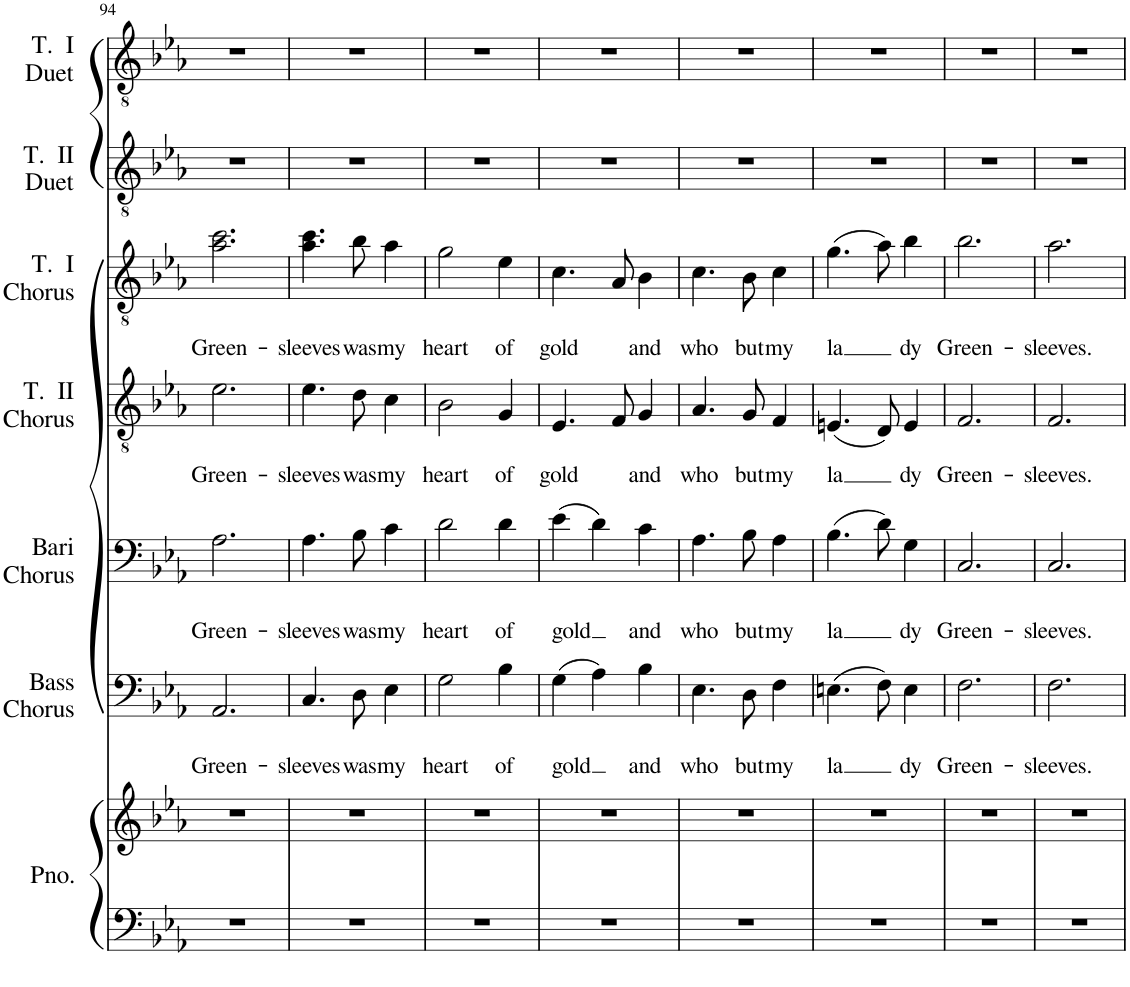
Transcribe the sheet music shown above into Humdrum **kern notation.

**kern	**kern	**kern	**text	**text	**kern	**text	**text	**kern	**text	**text	**kern	**text	**text	**kern	**kern
*part7	*part7	*part6	*part6	*part6	*part5	*part5	*part5	*part4	*part4	*part4	*part3	*part3	*part3	*part2	*part1
*staff8	*staff7	*staff6	*staff6	*staff6	*staff5	*staff5	*staff5	*staff4	*staff4	*staff4	*staff3	*staff3	*staff3	*staff2	*staff1
*I"Piano	*	*I"Bass Chorus	*	*	*I"Baritone Chorus	*	*	*I"Tenor II Chorus	*	*	*I"Tenor I Chorus	*	*	*I"Tenor II Duet	*I"Tenor I Duet
*I'Pno.	*	*I'Bass Chorus	*	*	*I'Bari Chorus	*	*	*I'T.  II Chorus	*	*	*I'T.  I Chorus	*	*	*I'T.  II Duet	*I'T.  I Duet
!!LO:PB:g=z
*clefF4	*clefG2	*clefF4	*	*	*clefF4	*	*	*clefGv2	*	*	*clefGv2	*	*	*clefGv2	*clefGv2
*k[b-e-a-]	*k[b-e-a-]	*k[b-e-a-]	*	*	*k[b-e-a-]	*	*	*k[b-e-a-]	*	*	*k[b-e-a-]	*	*	*k[b-e-a-]	*k[b-e-a-]
*M3/4	*M3/4	*M3/4	*	*	*M3/4	*	*	*M3/4	*	*	*M3/4	*	*	*M3/4	*M3/4
=94	=94	=94	=94	=94	=94	=94	=94	=94	=94	=94	=94	=94	=94	=94	=94
!	!	!	!	!LO:LY:b	!	!	!LO:LY:b	!	!	!LO:LY:b	!	!	!LO:LY:b	!	!
2.r	2.r	2.AA-/	.	Green-	2.A-\	.	Green-	2.e-\	.	Green-	2.a-\ 2.cc\	.	Green-	2.r	2.r
=95	=95	=95	=95	=95	=95	=95	=95	=95	=95	=95	=95	=95	=95	=95	=95
!	!	!	!	!LO:LY:b	!	!	!LO:LY:b	!	!	!LO:LY:b	!	!	!LO:LY:b	!	!
2.r	2.r	4.C/	.	-sleeves	4.A-\	.	-sleeves	4.e-\	.	-sleeves	4.a-\ 4.cc\	.	-sleeves	2.r	2.r
!	!	!	!	!LO:LY:b	!	!	!LO:LY:b	!	!	!LO:LY:b	!	!	!LO:LY:b	!	!
.	.	8D\	.	was	8B-\	.	was	8d\	.	was	8b-\	.	was	.	.
!	!	!	!	!LO:LY:b	!	!	!LO:LY:b	!	!	!LO:LY:b	!	!	!LO:LY:b	!	!
.	.	4E-\	.	my	4c\	.	my	4c\	.	my	4a-\	.	my	.	.
=96	=96	=96	=96	=96	=96	=96	=96	=96	=96	=96	=96	=96	=96	=96	=96
!	!	!	!	!LO:LY:b	!	!	!LO:LY:b	!	!	!LO:LY:b	!	!	!LO:LY:b	!	!
2.r	2.r	2G\	.	heart	2d\	.	heart	2B-\	.	heart	2g\	.	heart	2.r	2.r
!	!	!	!	!LO:LY:b	!	!	!LO:LY:b	!	!	!LO:LY:b	!	!	!LO:LY:b	!	!
.	.	4B-\	.	of	4d\	.	of	4G/	.	of	4e-\	.	of	.	.
=97	=97	=97	=97	=97	=97	=97	=97	=97	=97	=97	=97	=97	=97	=97	=97
!	!	!	!	!LO:LY:b	!	!	!LO:LY:b	!	!	!LO:LY:b	!	!	!LO:LY:b	!	!
2.r	2.r	(4G\	.	gold	(4e-\	.	gold	4.E-/	.	gold	4.c\	.	gold	2.r	2.r
.	.	4A-\)	.	.	4d\)	.	.	.	.	.	.	.	.	.	.
.	.	.	.	.	.	.	.	8F/	.	.	8A-/	.	.	.	.
!	!	!	!	!LO:LY:b	!	!	!LO:LY:b	!	!	!LO:LY:b	!	!	!LO:LY:b	!	!
.	.	4B-\	.	and	4c\	.	and	4G/	.	and	4B-\	.	and	.	.
=98	=98	=98	=98	=98	=98	=98	=98	=98	=98	=98	=98	=98	=98	=98	=98
!	!	!	!	!LO:LY:b	!	!	!LO:LY:b	!	!	!LO:LY:b	!	!	!LO:LY:b	!	!
2.r	2.r	4.E-\	.	who	4.A-\	.	who	4.A-/	.	who	4.c\	.	who	2.r	2.r
!	!	!	!	!LO:LY:b	!	!	!LO:LY:b	!	!	!LO:LY:b	!	!	!LO:LY:b	!	!
.	.	8D\	.	but	8B-\	.	but	8G/	.	but	8B-\	.	but	.	.
!	!	!	!	!LO:LY:b	!	!	!LO:LY:b	!	!	!LO:LY:b	!	!	!LO:LY:b	!	!
.	.	4F\	.	my	4A-\	.	my	4F/	.	my	4c\	.	my	.	.
=99	=99	=99	=99	=99	=99	=99	=99	=99	=99	=99	=99	=99	=99	=99	=99
!	!	!	!	!LO:LY:b	!	!	!LO:LY:b	!	!	!LO:LY:b	!	!	!LO:LY:b	!	!
2.r	2.r	(4.En\	.	la	(4.B-\	.	la	(4.En/	.	la	(4.g\	.	la	2.r	2.r
.	.	8F\)	.	.	8d\)	.	.	8D/)	.	.	8a-\)	.	.	.	.
!	!	!	!	!LO:LY:b	!	!	!LO:LY:b	!	!	!LO:LY:b	!	!	!LO:LY:b	!	!
.	.	4E\	.	dy	4G\	.	dy	4E/	.	dy	4b-\	.	dy	.	.
=100	=100	=100	=100	=100	=100	=100	=100	=100	=100	=100	=100	=100	=100	=100	=100
!	!	!	!	!LO:LY:b	!	!	!LO:LY:b	!	!	!LO:LY:b	!	!	!LO:LY:b	!	!
2.r	2.r	2.F\	.	Green-	2.C/	.	Green-	2.F/	.	Green-	2.b-\	.	Green-	2.r	2.r
=101	=101	=101	=101	=101	=101	=101	=101	=101	=101	=101	=101	=101	=101	=101	=101
!	!	!	!	!LO:LY:b	!	!	!LO:LY:b	!	!	!LO:LY:b	!	!	!LO:LY:b	!	!
2.r	2.r	2.F\	.	-sleeves.	2.C/	.	-sleeves.	2.F/	.	-sleeves.	2.a-\	.	-sleeves.	2.r	2.r
=	=	=	=	=	=	=	=	=	=	=	=	=	=	=	=
*-	*-	*-	*-	*-	*-	*-	*-	*-	*-	*-	*-	*-	*-	*-	*-
